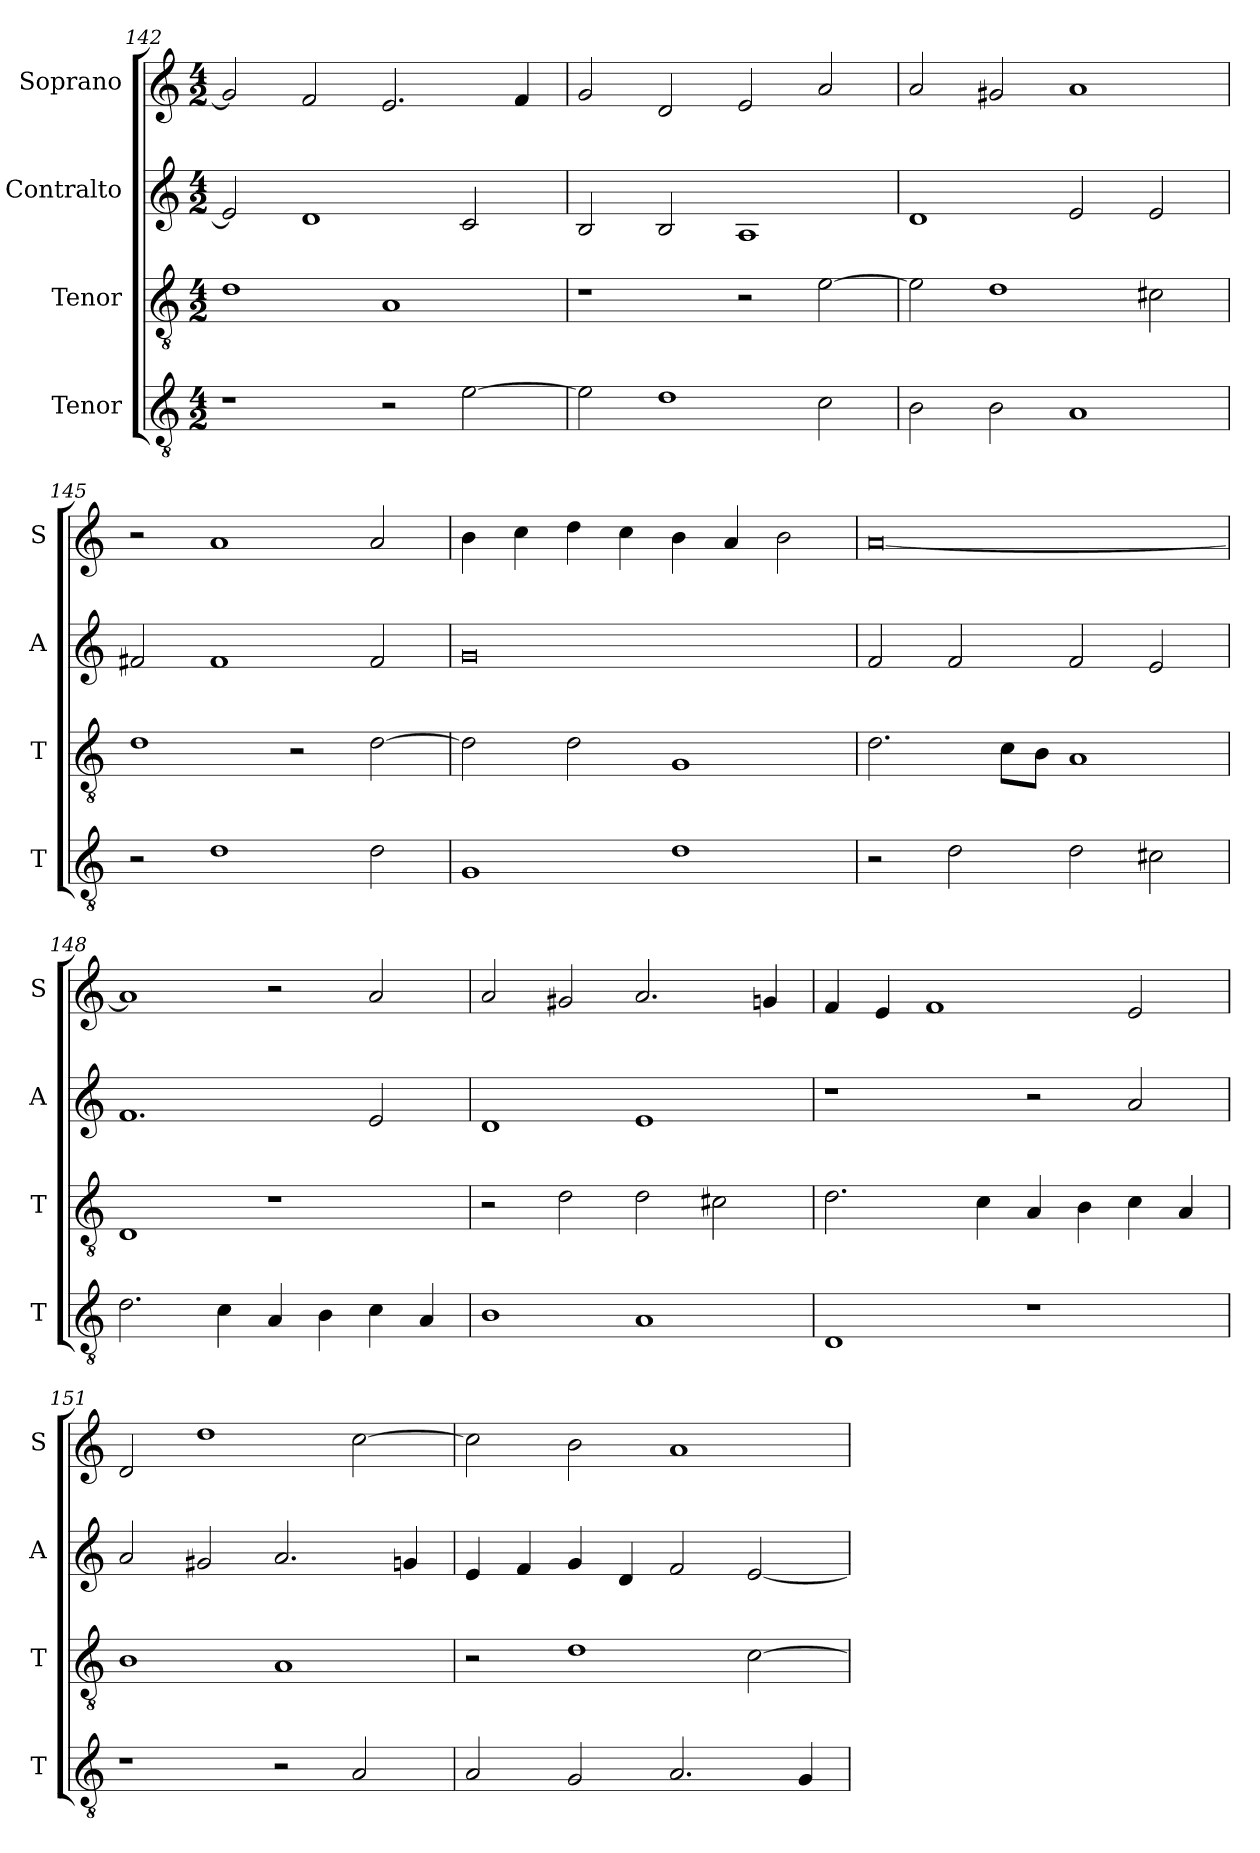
**kern	**kern	**kern	**kern
*part4	*part3	*part2	*part1
*staff4	*staff3	*staff2	*staff1
*I"Tenor	*I"Tenor	*I"Contralto	*I"Soprano
*I'T	*I'T	*I'A	*I'S
*clefGv2	*clefGv2	*clefG2	*clefG2
*k[]	*k[]	*k[]	*k[]
*A:aeo	*A:aeo	*A:aeo	*A:aeo
*M4/2	*M4/2	*M4/2	*M4/2
=142	=142	=142	=142
1r	1d	2e]	2g]
.	.	1d	2f
2r	1A	.	2.e
[2e	.	2c	.
.	.	.	4f
=143	=143	=143	=143
2e]	1r	2B	2g
1d	.	2B	2d
.	2r	1A	2e
2c	[2e	.	2a
=144	=144	=144	=144
2B	2e]	1d	2a
2B	1d	.	2g#X
1A	.	2e	1a
.	2c#X	2e	.
=145	=145	=145	=145
2r	1d	2f#X	2r
1d	.	1f#	1a
.	2r	.	.
2d	[2d	2f#	2a
=146	=146	=146	=146
1G	2d]	0g	4b
.	.	.	4cc
.	2d	.	4dd
.	.	.	4cc
1d	1G	.	4b
.	.	.	4a
.	.	.	2b
=147	=147	=147	=147
2r	2.d	2f	[0a
2d	.	2f	.
.	8c\L	.	.
.	8B\J	.	.
2d	1A	2f	.
2c#X	.	2e	.
=148	=148	=148	=148
2.d	1D	1.f	1a]
4c	.	.	.
4A	1r	.	2r
4B	.	.	.
4c	.	2e	2a
4A	.	.	.
=149	=149	=149	=149
1B	2r	1d	2a
.	2d	.	2g#X
1A	2d	1e	2.a
.	2c#X	.	.
.	.	.	4gn
=150	=150	=150	=150
1D	2.d	1r	4f
.	.	.	4e
.	.	.	1f
.	4c	.	.
1r	4A	2r	.
.	4B	.	.
.	4c	2a	2e
.	4A	.	.
=151	=151	=151	=151
1r	1B	2a	2d
.	.	2g#X	1dd
2r	1A	2.a	.
2A	.	.	[2cc
.	.	4gn	.
=152	=152	=152	=152
2A	2r	4e	2cc]
.	.	4f	.
2G	1d	4g	2b
.	.	4d	.
2.A	.	2f	1a
.	[2c	[2e	.
4G	.	.	.
=	=	=	=
*-	*-	*-	*-
